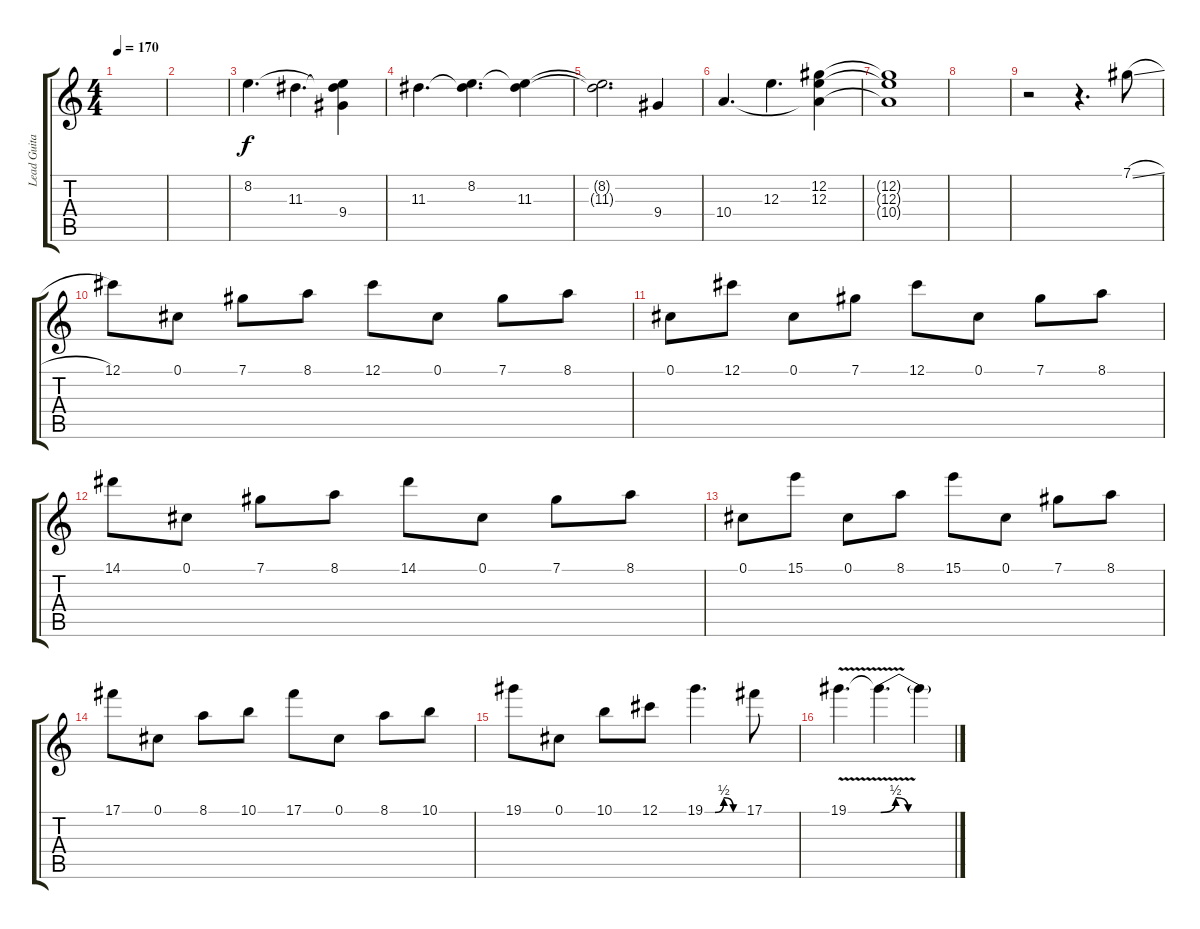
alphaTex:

\track ("Lead Guitar 1" "Lead Guita") {instrument overdrivenguitar}
\staff {score tabs}
\tuning (Db4 Ab3 E3 B2 Gb2 Db2) {hide}
\ts (4 4)
\tempo 170
\clef g2
\ks c
|
|
8.2.4{d instrument distortionguitar} 11.3.4{d} (8.2{t} 11.3{t} 9.4).4 |
11.3.4{d} (8.2 11.3{t}).4{d} (8.2{t} 11.3).4 |
(8.2{t} 11.3{t}).2{d} 9.4.4 |
10.4.4{d} 12.3.4{d} (12.2 12.3 10.4{t}).4 |
(12.2{t} 12.3{t} 10.4{t}).1 |
|
r.2 r.4{d} 7.1{sl}.8 |
12.1.8 0.1.8 7.1.8 8.1.8 12.1.8 0.1.8 7.1.8 8.1.8 |
0.1.8 12.1.8 0.1.8 7.1.8 12.1.8 0.1.8 7.1.8 8.1.8 |
14.1.8 0.1.8 7.1.8 8.1.8 14.1.8 0.1.8 7.1.8 8.1.8 |
0.1.8 15.1.8 0.1.8 8.1.8 15.1.8 0.1.8 7.1.8 8.1.8 |
17.1.8 0.1.8 8.1.8 10.1.8 17.1.8 0.1.8 8.1.8 10.1.8 |
19.1.8 0.1.8 10.1.8 12.1.8 19.1{be (custom 0 0 16 0 30 2 45 0 60 0)}.4{d} 17.1.8 |
19.1{v}.4{d} 19.1{be (custom 0 0 12 2 22 0 30 0 38 0 45 0 60 0) t}.4{d} 19.1{t}.4
